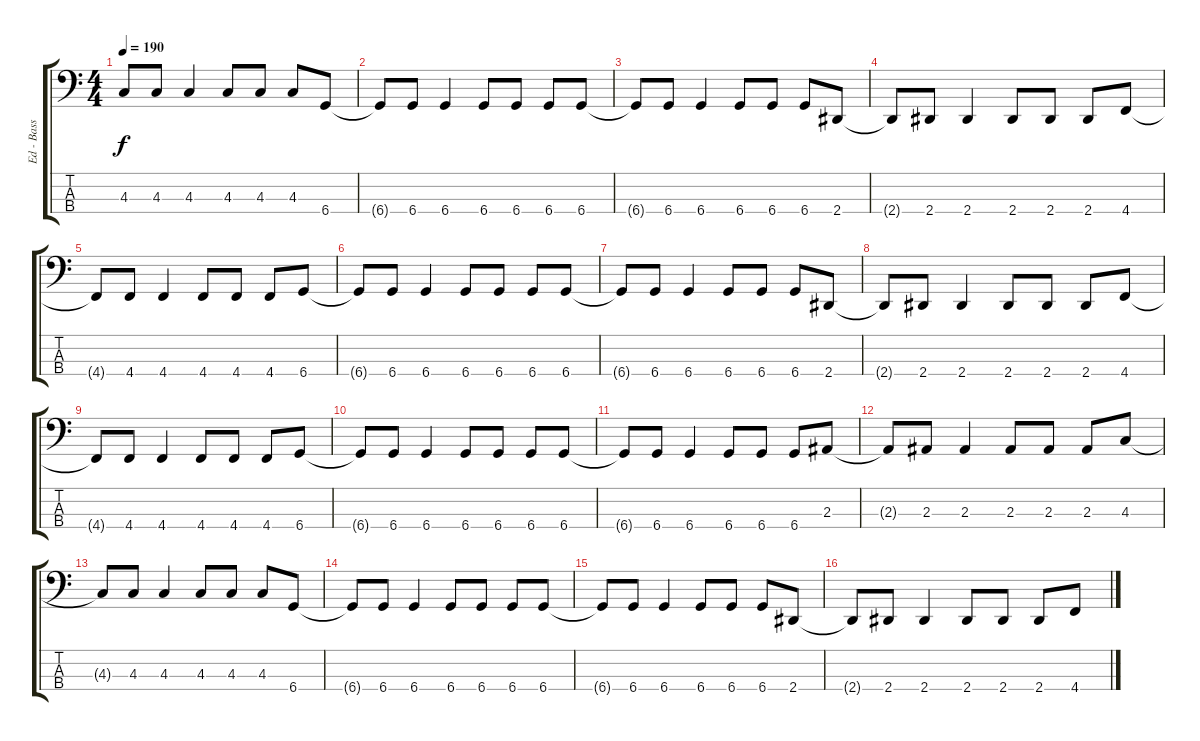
\track ("Ed - Bass" "Ed - Bass") {instrument electricbasspick}
\staff {score tabs}
\tuning (Gb2 Db2 Ab1 Db1) {hide}
\ts (4 4)
\tempo 190
\clef f4
\ks c
4.3{t}.8{dy f} 4.3.8 4.3.4 4.3.8 4.3.8 4.3.8 6.4.8 |
6.4{t}.8 6.4.8 6.4.4 6.4.8 6.4.8 6.4.8 6.4.8 |
6.4{t}.8 6.4.8 6.4.4 6.4.8 6.4.8 6.4.8 2.4.8 |
2.4{t}.8 2.4.8 2.4.4 2.4.8 2.4.8 2.4.8 4.4.8 |
4.4{t}.8 4.4.8 4.4.4 4.4.8 4.4.8 4.4.8 6.4.8 |
6.4{t}.8 6.4.8 6.4.4 6.4.8 6.4.8 6.4.8 6.4.8 |
6.4{t}.8 6.4.8 6.4.4 6.4.8 6.4.8 6.4.8 2.4.8 |
2.4{t}.8 2.4.8 2.4.4 2.4.8 2.4.8 2.4.8 4.4.8 |
4.4{t}.8 4.4.8 4.4.4 4.4.8 4.4.8 4.4.8 6.4.8 |
6.4{t}.8 6.4.8 6.4.4 6.4.8 6.4.8 6.4.8 6.4.8 |
6.4{t}.8 6.4.8 6.4.4 6.4.8 6.4.8 6.4.8 2.3.8 |
2.3{t}.8 2.3.8 2.3.4 2.3.8 2.3.8 2.3.8 4.3.8 |
4.3{t}.8 4.3.8 4.3.4 4.3.8 4.3.8 4.3.8 6.4.8 |
6.4{t}.8 6.4.8 6.4.4 6.4.8 6.4.8 6.4.8 6.4.8 |
6.4{t}.8 6.4.8 6.4.4 6.4.8 6.4.8 6.4.8 2.4.8 |
2.4{t}.8 2.4.8 2.4.4 2.4.8 2.4.8 2.4.8 4.4.8
